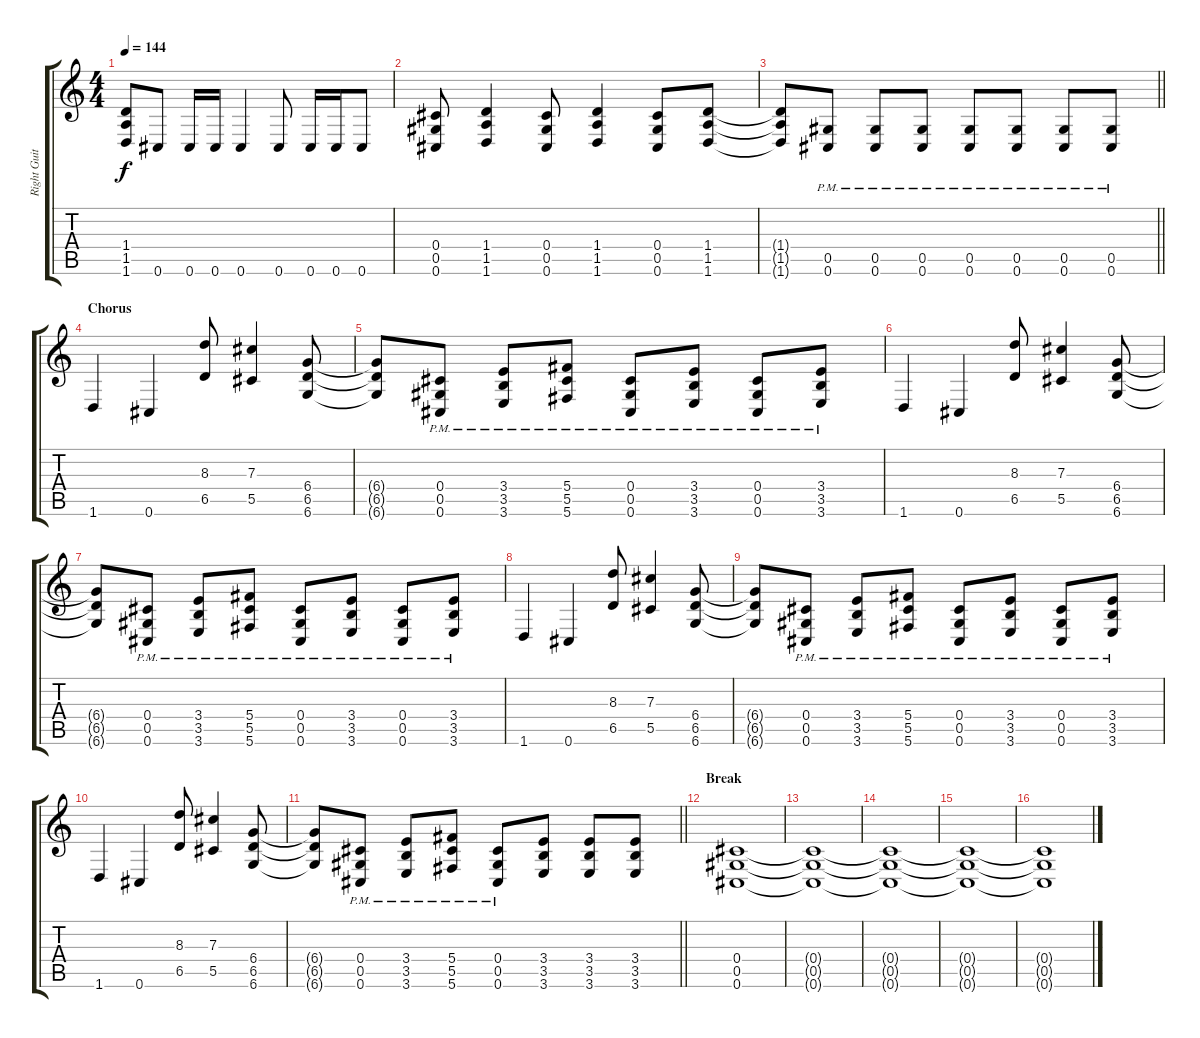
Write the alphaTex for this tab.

\track ("Right Guitar" "Right Guit") {instrument distortionguitar}
\staff {score tabs}
\tuning (Eb4 Bb3 Gb3 Db3 Ab2 Db2) {hide}
\ts (4 4)
\tempo 144
\clef g2
\ks c
(1.4{t} 1.5{t} 1.6{t}).8{dy f} 0.6.8 0.6.16 0.6.16 0.6.4 0.6.8 0.6.16 0.6.16 0.6.8 |
(0.4 0.5 0.6).8 (1.4 1.5 1.6).4 (0.4 0.5 0.6).8 (1.4 1.5 1.6).4 (0.4 0.5 0.6).8 (1.4 1.5 1.6).8 |
\barLineRight lightlight
(1.4{t} 1.5{t} 1.6{t}).8 (0.5{pm} 0.6{pm}).8 (0.5{pm} 0.6{pm}).8 (0.5{pm} 0.6{pm}).8 (0.5{pm} 0.6{pm}).8 (0.5{pm} 0.6{pm}).8 (0.5{pm} 0.6{pm}).8 (0.5{pm} 0.6{pm}).8 |
\section ("" "Chorus")
1.6.4 0.6.4 (8.3 6.5).8 (7.3 5.5).4 (6.4 6.5 6.6).8 |
(6.4{t} 6.5{t} 6.6{t}).8 (0.4{pm} 0.5{pm} 0.6{pm}).8 (3.4{pm} 3.5{pm} 3.6{pm}).8 (5.4{pm} 5.5{pm} 5.6{pm}).8 (0.4{pm} 0.5{pm} 0.6{pm}).8 (3.4{pm} 3.5{pm} 3.6{pm}).8 (0.4{pm} 0.5{pm} 0.6{pm}).8 (3.4{pm} 3.5{pm} 3.6{pm}).8 |
1.6.4 0.6.4 (8.3 6.5).8 (7.3 5.5).4 (6.4 6.5 6.6).8 |
(6.4{t} 6.5{t} 6.6{t}).8 (0.4{pm} 0.5{pm} 0.6{pm}).8 (3.4{pm} 3.5{pm} 3.6{pm}).8 (5.4{pm} 5.5{pm} 5.6{pm}).8 (0.4{pm} 0.5{pm} 0.6{pm}).8 (3.4{pm} 3.5{pm} 3.6{pm}).8 (0.4{pm} 0.5{pm} 0.6{pm}).8 (3.4{pm} 3.5{pm} 3.6{pm}).8 |
1.6.4 0.6.4 (8.3 6.5).8 (7.3 5.5).4 (6.4 6.5 6.6).8 |
(6.4{t} 6.5{t} 6.6{t}).8 (0.4{pm} 0.5{pm} 0.6{pm}).8 (3.4{pm} 3.5{pm} 3.6{pm}).8 (5.4{pm} 5.5{pm} 5.6{pm}).8 (0.4{pm} 0.5{pm} 0.6{pm}).8 (3.4{pm} 3.5{pm} 3.6{pm}).8 (0.4{pm} 0.5{pm} 0.6{pm}).8 (3.4{pm} 3.5{pm} 3.6{pm}).8 |
1.6.4 0.6.4 (8.3 6.5).8 (7.3 5.5).4 (6.4 6.5 6.6).8 |
\barLineRight lightlight
(6.4{t} 6.5{t} 6.6{t}).8 (0.4{pm} 0.5{pm} 0.6{pm}).8 (3.4{pm} 3.5{pm} 3.6{pm}).8 (5.4{pm} 5.5{pm} 5.6{pm}).8 (0.4{pm} 0.5{pm} 0.6{pm}).8 (3.4 3.5 3.6).8 (3.4 3.5 3.6).8 (3.4 3.5 3.6).8 |
\section ("" "Break")
(0.4 0.5 0.6).1 |
(0.4{t} 0.5{t} 0.6{t}).1 |
(0.4{t} 0.5{t} 0.6{t}).1 |
(0.4{t} 0.5{t} 0.6{t}).1 |
(0.4{t} 0.5{t} 0.6{t}).1
